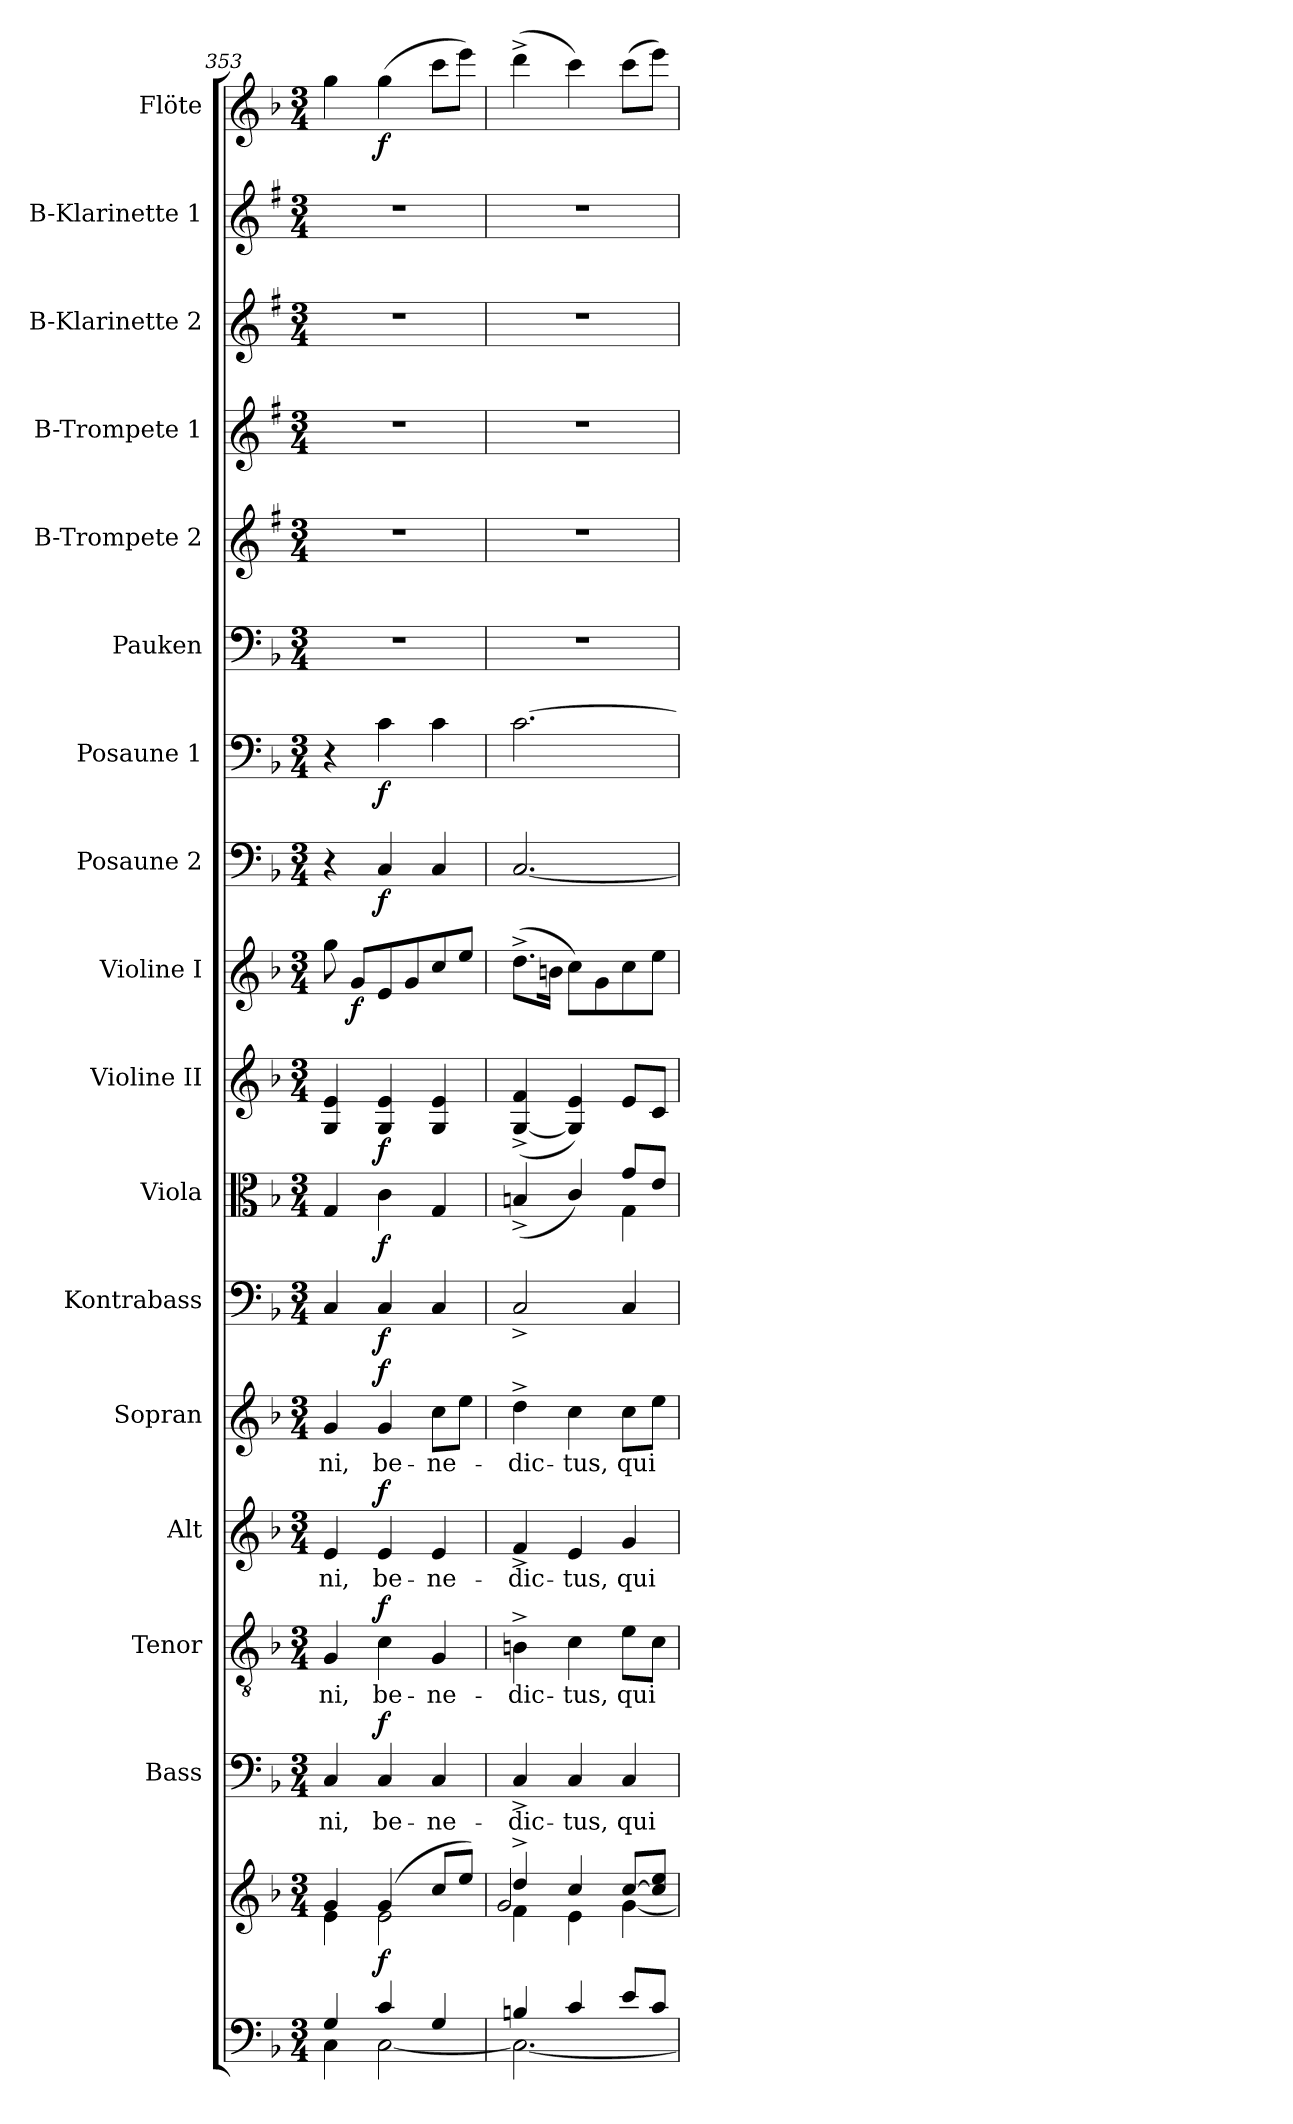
**kern	**kern	**dynam	**kern	**text	**dynam	**kern	**text	**dynam	**kern	**text	**dynam	**kern	**text	**dynam	**kern	**dynam	**kern	**dynam	**kern	**dynam	**kern	**dynam	**kern	**dynam	**kern	**dynam	**kern	**kern	**kern	**kern	**kern	**kern	**dynam
*part17	*part17	*part17	*part16	*part16	*part16	*part15	*part15	*part15	*part14	*part14	*part14	*part13	*part13	*part13	*part12	*part12	*part11	*part11	*part10	*part10	*part9	*part9	*part8	*part8	*part7	*part7	*part6	*part5	*part4	*part3	*part2	*part1	*part1
*staff18	*staff17	*staff17/18	*staff16	*staff16	*staff16	*staff15	*staff15	*staff15	*staff14	*staff14	*staff14	*staff13	*staff13	*staff13	*staff12	*staff12	*staff11	*staff11	*staff10	*staff10	*staff9	*staff9	*staff8	*staff8	*staff7	*staff7	*staff6	*staff5	*staff4	*staff3	*staff2	*staff1	*staff1
*	*	*	*I"Bass	*	*	*I"Tenor	*	*	*I"Alt	*	*	*I"Sopran	*	*	*I"Kontrabass	*	*I"Viola	*	*I"Violine II	*	*I"Violine I	*	*I"Posaune 2	*	*I"Posaune 1	*	*I"Pauken	*I"B-Trompete 2	*I"B-Trompete 1	*I"B-Klarinette 2	*I"B-Klarinette 1	*I"Flöte	*
*	*	*	*I'B.	*	*	*I'T.	*	*	*I'A.	*	*	*I'S.	*	*	*I'Kb.	*	*I'Vla.	*	*I'Vl. II	*	*I'Vl. I	*	*I'Pos. 2	*	*I'Pos. 1	*	*I'Pk.	*I'B Trp. 2	*I'B Trp. 1	*I'B Kl. 2	*I'B Kl. 1	*I'Fl.	*
*clefF4	*clefG2	*	*clefF4	*	*	*clefGv2	*	*	*clefG2	*	*	*clefG2	*	*	*clefF4	*	*clefC3	*	*clefG2	*	*clefG2	*	*clefF4	*	*clefF4	*	*clefF4	*clefG2	*clefG2	*clefG2	*clefG2	*clefG2	*
*	*	*	*	*	*	*	*	*	*	*	*	*	*	*	*ITrd7c12	*	*	*	*	*	*	*	*	*	*	*	*	*ITrd1c2	*ITrd1c2	*ITrd1c2	*ITrd1c2	*	*
*k[b-]	*k[b-]	*	*k[b-]	*	*	*k[b-]	*	*	*k[b-]	*	*	*k[b-]	*	*	*k[b-]	*	*k[b-]	*	*k[b-]	*	*k[b-]	*	*k[b-]	*	*k[b-]	*	*k[b-]	*k[b-]	*k[b-]	*k[b-]	*k[b-]	*k[b-]	*
*F:	*F:	*	*F:	*	*	*F:	*	*	*F:	*	*	*F:	*	*	*F:	*	*F:	*	*F:	*	*F:	*	*F:	*	*F:	*	*F:	*F:	*F:	*F:	*F:	*F:	*
*M3/4	*M3/4	*	*M3/4	*	*	*M3/4	*	*	*M3/4	*	*	*M3/4	*	*	*M3/4	*	*M3/4	*	*M3/4	*	*M3/4	*	*M3/4	*	*M3/4	*	*M3/4	*M3/4	*M3/4	*M3/4	*M3/4	*M3/4	*
=353	=353	=353	=353	=353	=353	=353	=353	=353	=353	=353	=353	=353	=353	=353	=353	=353	=353	=353	=353	=353	=353	=353	=353	=353	=353	=353	=353	=353	=353	=353	=353	=353	=353
*^	*^	*	*	*	*	*	*	*	*	*	*	*	*	*	*	*	*	*	*	*	*	*	*	*	*	*	*	*	*	*	*	*	*
!	!	!	!	!	!	!LO:LY:b	!	!	!LO:LY:b	!	!	!LO:LY:b	!	!	!LO:LY:b	!	!	!	!	!	!	!	!	!	!	!	!	!	!	!	!	!	!	!	!
4G/	4C\	4g/	4e\	.	4C/	-ni,	.	4G/	-ni,	.	4e/	-ni,	.	4g/	-ni,	.	4CC/	.	4G/	.	4G/ 4e/	.	8gg\	.	4r	.	4r	.	2.r	2.r	2.r	2.r	2.r	4gg\	.
!	!	!	!	!	!	!	!	!	!	!	!	!	!	!	!	!	!	!	!	!	!	!	!	!LO:DY:b	!	!	!	!	!	!	!	!	!	!	!
.	.	.	.	.	.	.	.	.	.	.	.	.	.	.	.	.	.	.	.	.	.	.	8g/L	f	.	.	.	.	.	.	.	.	.	.	.
!	!	!	!	!LO:DY:b	!	!LO:LY:b	!LO:DY:a	!	!LO:LY:b	!LO:DY:a	!	!LO:LY:b	!LO:DY:a	!	!LO:LY:b	!LO:DY:a	!	!LO:DY:b	!	!LO:DY:b	!	!LO:DY:b	!	!	!	!LO:DY:b	!	!LO:DY:b	!	!	!	!	!	!	!LO:DY:b
4c/	[<2C\	(4g/	2e\	f	4C/	be-	f	4c\	be-	f	4e/	be-	f	4g/	be-	f	4CC/	f	4c\	f	4G/ 4e/	f	8e/	.	4C/	f	4c\	f	.	.	.	.	.	(>4gg\	f
.	.	.	.	.	.	.	.	.	.	.	.	.	.	.	.	.	.	.	.	.	.	.	8g/	.	.	.	.	.	.	.	.	.	.	.	.
!	!	!	!	!	!	!LO:LY:b	!	!	!LO:LY:b	!	!	!LO:LY:b	!	!	!LO:LY:b	!	!	!	!	!	!	!	!	!	!	!	!	!	!	!	!	!	!	!	!
4G/	.	8cc/L	.	.	4C/	-ne-	.	4G/	-ne-	.	4e/	-ne-	.	8cc\L	-ne-	.	4CC/	.	4G/	.	4G/ 4e/	.	8cc/	.	4C/	.	4c\	.	.	.	.	.	.	8ccc\L	.
.	.	8ee/J)	.	.	.	.	.	.	.	.	.	.	.	8ee\J	.	.	.	.	.	.	.	.	8ee/J	.	.	.	.	.	.	.	.	.	.	8eee\J)	.
=354	=354	=354	=354	=354	=354	=354	=354	=354	=354	=354	=354	=354	=354	=354	=354	=354	=354	=354	=354	=354	=354	=354	=354	=354	=354	=354	=354	=354	=354	=354	=354	=354	=354	=354	=354
*	*	*	*^	*	*	*	*	*	*	*	*	*	*	*	*	*	*	*	*	*	*	*	*	*	*	*	*	*	*	*	*	*	*	*	*
!	!	!	!	!	!	!	!LO:LY:b	!	!	!LO:LY:b	!	!	!LO:LY:b	!	!	!LO:LY:b	!	!	!	!	!	!	!	!	!	!	!	!	!	!	!	!	!	!	!	!
*	*	*	*	*	*	*	*	*	*	*	*	*	*	*	*	*	*	*	*	*^	*	*	*	*	*	*	*	*	*	*	*	*	*	*	*	*
4Bn/	2.C\_	4dd^>/	4f\	2g/	.	4C^>/	-dic-	.	4Bn^>\	-dic-	.	4f^>/	-dic-	.	4dd^>\	-dic-	.	2CC^</	.	(<4Bn^</	2ryy	.	([4G/^< 4f/^<	.	(>8.dd^>\L	.	[2.C/	.	[2.c\	.	2.r	2.r	2.r	2.r	2.r	(>4ddd^>\	.
.	.	.	.	.	.	.	.	.	.	.	.	.	.	.	.	.	.	.	.	.	.	.	.	.	16bn\Jk	.	.	.	.	.	.	.	.	.	.	.	.
!	!	!	!	!	!	!	!LO:LY:b	!	!	!LO:LY:b	!	!	!LO:LY:b	!	!	!LO:LY:b	!	!	!	!	!	!	!	!	!	!	!	!	!	!	!	!	!	!	!	!	!
4c/	.	4cc/	4e\	.	.	4C/	-tus,	.	4c\	-tus,	.	4e/	-tus,	.	4cc\	-tus,	.	.	.	4c/)	.	.	4G/] 4e/)	.	8cc\L)	.	.	.	.	.	.	.	.	.	.	4ccc\)	.
.	.	.	.	.	.	.	.	.	.	.	.	.	.	.	.	.	.	.	.	.	.	.	.	.	8g\	.	.	.	.	.	.	.	.	.	.	.	.
!	!	!	!	!	!	!	!LO:LY:b	!	!	!LO:LY:b	!	!	!LO:LY:b	!	!	!LO:LY:b	!	!	!	!	!	!	!	!	!	!	!	!	!	!	!	!	!	!	!	!	!
8e/L	.	[>8cc/L	[<4g\	4ryy	.	4C/	qui	.	8e\L	qui	.	4g/	qui	.	8cc\L	qui	.	4CC/	.	8g/L	4G\	.	8e/L	.	8cc\	.	.	.	.	.	.	.	.	.	.	(>8ccc\L	.
8c/J	.	8cc/] 8ee/J	.	.	.	.	.	.	8c\J	.	.	.	.	.	8ee\J	.	.	.	.	8e/J	.	.	8c/J	.	8ee\J	.	.	.	.	.	.	.	.	.	.	8eee\J)	.
*v	*v	*	*	*	*	*	*	*	*	*	*	*	*	*	*	*	*	*	*	*v	*v	*	*	*	*	*	*	*	*	*	*	*	*	*	*	*	*
*	*v	*v	*v	*	*	*	*	*	*	*	*	*	*	*	*	*	*	*	*	*	*	*	*	*	*	*	*	*	*	*	*	*	*	*	*
=	=	=	=	=	=	=	=	=	=	=	=	=	=	=	=	=	=	=	=	=	=	=	=	=	=	=	=	=	=	=	=	=	=
*-	*-	*-	*-	*-	*-	*-	*-	*-	*-	*-	*-	*-	*-	*-	*-	*-	*-	*-	*-	*-	*-	*-	*-	*-	*-	*-	*-	*-	*-	*-	*-	*-	*-
